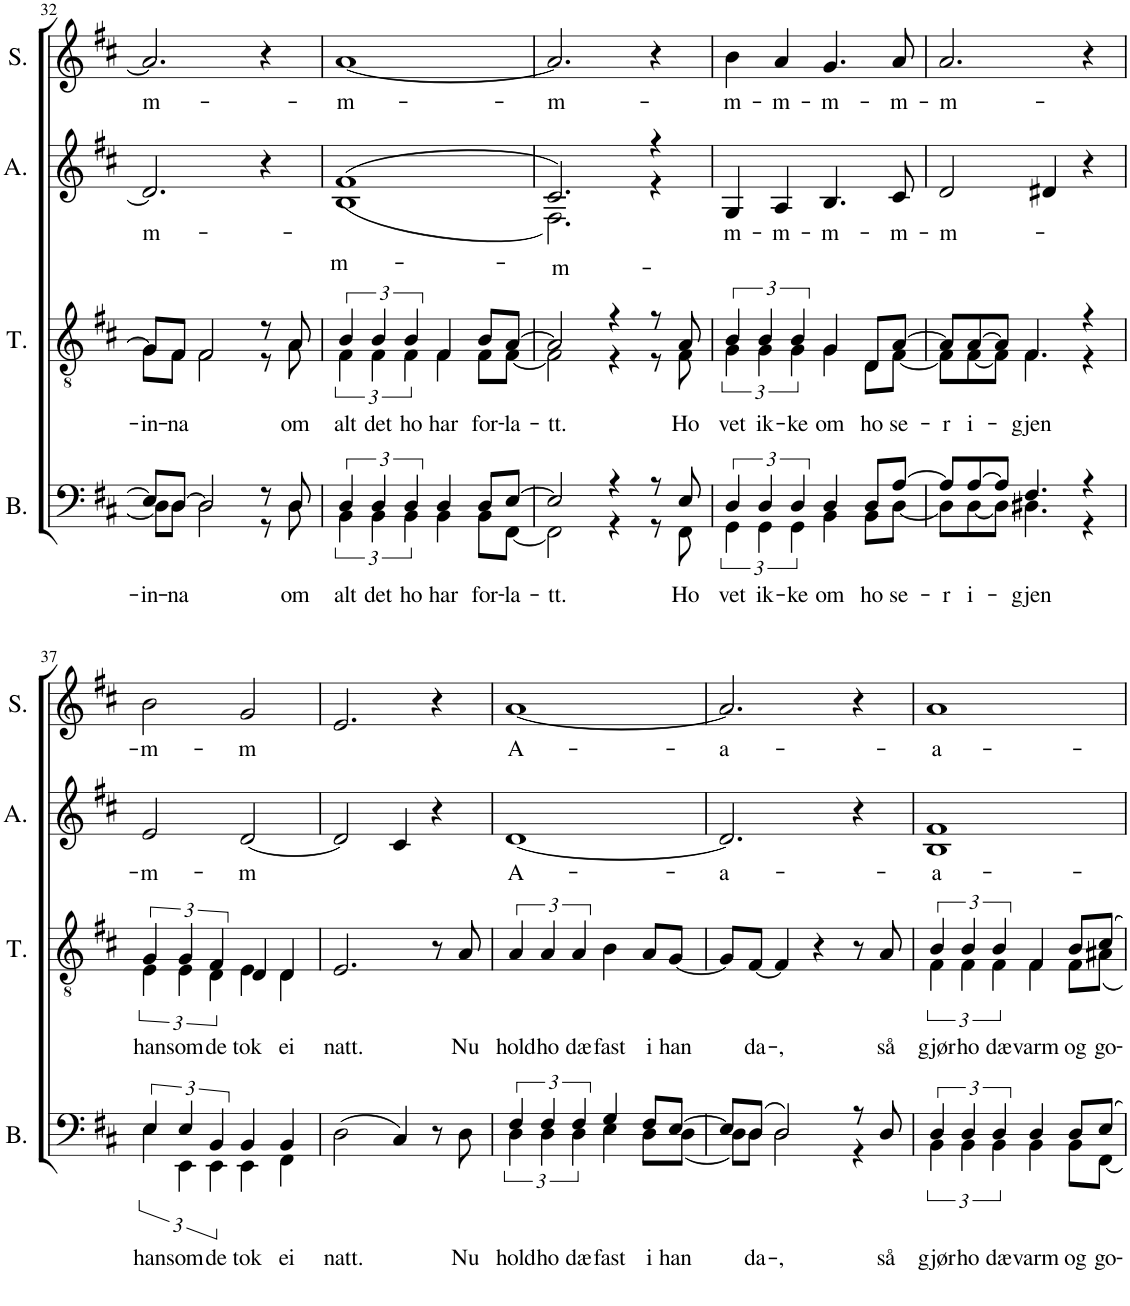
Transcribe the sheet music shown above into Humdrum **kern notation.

**kern	**text	**kern	**text	**kern	**text	**kern	**text
*part4	*part4	*part3	*part3	*part2	*part2	*part1	*part1
*staff4	*staff4	*staff3	*staff3	*staff2	*staff2	*staff1	*staff1
*I"Bass	*	*I"Tenor	*	*I"Alto	*	*I"Soprano	*
*I'B.	*	*I'T.	*	*I'A.	*	*I'S.	*
!!LO:PB:g=z
*clefF4	*	*clefGv2	*	*clefG2	*	*clefG2	*
*k[f#c#]	*	*k[f#c#]	*	*k[f#c#]	*	*k[f#c#]	*
*M4/4	*	*M4/4	*	*M4/4	*	*M4/4	*
=32	=32	=32	=32	=32	=32	=32	=32
!	!LO:LY:b	!	!LO:LY:b	!	!LO:LY:b	!	!LO:LY:b
*^	*	*^	*	*	*	*	*
8E/L]	8D\L]	-in-	8G/L]	8G\L	-in-	2.d/]	m-	2.a/]	m-
!	!	!LO:LY:b	!	!	!LO:LY:b	!	!	!	!
[8D/J	8D\J	-na	8F#/J	8F#\J	-na	.	.	.	.
2D/]	2D\	.	2F#/	2F#\	.	.	.	.	.
8r	8r	.	8r	8r	.	4r	.	4r	.
!	!	!LO:LY:b	!	!	!LO:LY:b	!	!	!	!
8D/	8D\	om	8A/	8A\	om	.	.	.	.
=33	=33	=33	=33	=33	=33	=33	=33	=33	=33
!	!	!LO:LY:b	!	!	!LO:LY:b	!	!LO:LY:b	!	!LO:LY:b
*	*	*	*	*	*	*^	*	*	*
6D/	6BB\	alt	6B/	6F#\	alt	(1f#	(1B	-m-	[1a	-m-
!	!	!LO:LY:b	!	!	!LO:LY:b	!	!	!	!	!
6D/	6BB\	det	6B/	6F#\	det	.	.	.	.	.
!	!	!LO:LY:b	!	!	!LO:LY:b	!	!	!	!	!
6D/	6BB\	ho	6B/	6F#\	ho	.	.	.	.	.
!	!	!LO:LY:b	!	!	!LO:LY:b	!	!	!	!	!
4D/	4BB\	har	4F#/	4F#\	har	.	.	.	.	.
!	!	!LO:LY:b	!	!	!LO:LY:b	!	!	!	!	!
8D/L	8BB\L	for-	8B/L	8F#\L	for-	.	.	.	.	.
!	!	!LO:LY:b	!	!	!LO:LY:b	!	!	!	!	!
[8E/J	[8FF#\J	-la-	[8A/J	[8F#\J	-la-	.	.	.	.	.
=34	=34	=34	=34	=34	=34	=34	=34	=34	=34	=34
!	!	!LO:LY:b	!	!	!LO:LY:b	!	!	!LO:LY:b	!	!LO:LY:b
2E/]	2FF#\]	-tt.	2A/]	2F#\]	-tt.	2.c#/)	2.F#\)	-m-	2.a/]	-m-
4r	4r	.	4r	4r	.	.	.	.	.	.
8r	8r	.	8r	8r	.	4r	4r	.	4r	.
!	!	!LO:LY:b	!	!	!LO:LY:b	!	!	!	!	!
8E/	8FF#\	Ho	8A/	8F#\	Ho	.	.	.	.	.
*	*	*	*	*	*	*v	*v	*	*	*
=35	=35	=35	=35	=35	=35	=35	=35	=35	=35
!	!	!LO:LY:b	!	!	!LO:LY:b	!	!LO:LY:b	!	!LO:LY:b
6D/	6GG\	vet	6B/	6G\	vet	4G/	m-	4b\	m-
!	!	!LO:LY:b	!	!	!LO:LY:b	!	!	!	!
6D/	6GG\	ik-	6B/	6G\	ik-	.	.	.	.
!	!	!	!	!	!	!	!LO:LY:b	!	!LO:LY:b
.	.	.	.	.	.	4A/	-m-	4a/	-m-
!	!	!LO:LY:b	!	!	!LO:LY:b	!	!	!	!
6D/	6GG\	-ke	6B/	6G\	-ke	.	.	.	.
!	!	!LO:LY:b	!	!	!LO:LY:b	!	!LO:LY:b	!	!LO:LY:b
4D/	4BB\	om	4G/	4G\	om	4.B/	-m-	4.g/	-m-
!	!	!LO:LY:b	!	!	!LO:LY:b	!	!	!	!
8D/L	8BB\L	ho	8D/L	8D\L	ho	.	.	.	.
!	!	!LO:LY:b	!	!	!LO:LY:b	!	!LO:LY:b	!	!LO:LY:b
[8A/J	[8D\J	se-	[8A/J	[8F#\J	se-	8c#/	-m-	8a/	-m-
=36	=36	=36	=36	=36	=36	=36	=36	=36	=36
!	!	!LO:LY:b	!	!	!LO:LY:b	!	!LO:LY:b	!	!LO:LY:b
8A/L]	8D\L]	-r	8A/L]	8F#\L]	-r	2d/	-m-	2.a/	-m-
!	!	!LO:LY:b	!	!	!LO:LY:b	!	!	!	!
[8A/	[8D\	i-	[8A/	[8F#\	i-	.	.	.	.
8A/J]	8D\J]	.	8A/J]	8F#\J]	.	.	.	.	.
!	!	!LO:LY:b	!	!	!LO:LY:b	!	!	!	!
4.F#/	4.D#X\	-gjen	4.F#/	4.F#\	-gjen	.	.	.	.
.	.	.	.	.	.	4d#X/	.	.	.
4r	4r	.	4r	4r	.	4r	.	4r	.
!!LO:LB:g=z
=37	=37	=37	=37	=37	=37	=37	=37	=37	=37
!	!	!LO:LY:b	!	!	!LO:LY:b	!	!LO:LY:b	!	!LO:LY:b
6E/	6E\	han	6G/	6E\	han	2e/	-m-	2b\	-m-
!	!	!LO:LY:b	!	!	!LO:LY:b	!	!	!	!
6E/	6EE\	som	6G/	6E\	som	.	.	.	.
!	!	!LO:LY:b	!	!	!LO:LY:b	!	!	!	!
6BB/	6EE\	de	6F#/	6D\	de	.	.	.	.
!	!	!LO:LY:b	!	!	!LO:LY:b	!	!LO:LY:b	!	!LO:LY:b
4BB/	4EE\	tok	4D/	4E\	tok	[2d/	-m	2g/	-m
!	!	!LO:LY:b	!	!	!LO:LY:b	!	!	!	!
4BB/	4FF#\	ei	4D/	4D\	ei	.	.	.	.
=38	=38	=38	=38	=38	=38	=38	=38	=38	=38
!	!	!LO:LY:b	!	!	!LO:LY:b	!	!	!	!
*v	*v	*	*	*	*	*	*	*	*
*	*	*v	*v	*	*	*	*	*
(2D\	natt.	2.E/	natt.	2d/]	.	2.e/	.
4C#/)	.	.	.	4c#/	.	.	.
8r	.	8r	.	4r	.	4r	.
!	!LO:LY:b	!	!LO:LY:b	!	!	!	!
8D\	Nu	8A/	Nu	.	.	.	.
=39	=39	=39	=39	=39	=39	=39	=39
!	!LO:LY:b	!	!LO:LY:b	!	!LO:LY:b	!	!LO:LY:b
*^	*	*	*	*	*	*	*
6F#/	6D\	hold	6A/	hold	[1d	A-	[1a	A-
!	!	!LO:LY:b	!	!LO:LY:b	!	!	!	!
6F#/	6D\	ho	6A/	ho	.	.	.	.
!	!	!LO:LY:b	!	!LO:LY:b	!	!	!	!
6F#/	6D\	dæ	6A/	dæ	.	.	.	.
!	!	!LO:LY:b	!	!LO:LY:b	!	!	!	!
4G/	4E\	fast	4B\	fast	.	.	.	.
!	!	!LO:LY:b	!	!LO:LY:b	!	!	!	!
8F#/L	8D\L	i	8A/L	i	.	.	.	.
!	!	!LO:LY:b	!	!LO:LY:b	!	!	!	!
[8E/J	(8D\J	han	[8G/J	han	.	.	.	.
=40	=40	=40	=40	=40	=40	=40	=40	=40
!	!	!	!	!	!	!LO:LY:b	!	!LO:LY:b
8E/L]	8D\L)	.	8G/L]	.	2.d/]	-a-	2.a/]	-a-
!	!	!LO:LY:b	!	!LO:LY:b	!	!	!	!
(8D/J	8D\J	da-	[8F#/J	da-	.	.	.	.
!	!	!LO:LY:b	!	!LO:LY:b	!	!	!	!
2D/)	2D\	-,	4F#/]	-,	.	.	.	.
.	.	.	4r	.	.	.	.	.
8r	4r	.	8r	.	4r	.	4r	.
!	!	!LO:LY:b	!	!LO:LY:b	!	!	!	!
8D/	.	så	8A/	så	.	.	.	.
=41	=41	=41	=41	=41	=41	=41	=41	=41
!	!	!LO:LY:b	!	!LO:LY:b	!	!LO:LY:b	!	!LO:LY:b
*	*	*	*^	*	*^	*	*	*
6D/	6BB\	gjør	6B/	6F#\	gjør	1f#	1B	-a-	1a	-a-
!	!	!LO:LY:b	!	!	!LO:LY:b	!	!	!	!	!
6D/	6BB\	ho	6B/	6F#\	ho	.	.	.	.	.
!	!	!LO:LY:b	!	!	!LO:LY:b	!	!	!	!	!
6D/	6BB\	dæ	6B/	6F#\	dæ	.	.	.	.	.
!	!	!LO:LY:b	!	!	!LO:LY:b	!	!	!	!	!
4D/	4BB\	varm	4F#/	4F#\	varm	.	.	.	.	.
!	!	!LO:LY:b	!	!	!LO:LY:b	!	!	!	!	!
8D/L	8BB\L	og	8B/L	8F#\L	og	.	.	.	.	.
!	!	!LO:LY:b	!	!	!LO:LY:b	!	!	!	!	!
8E/J	[8FF#\J	go-	8c#/J	8A#X\J	go-	.	.	.	.	.
*v	*v	*	*	*	*	*v	*v	*	*	*
*	*	*v	*v	*	*	*	*	*
=	=	=	=	=	=	=	=
*-	*-	*-	*-	*-	*-	*-	*-
